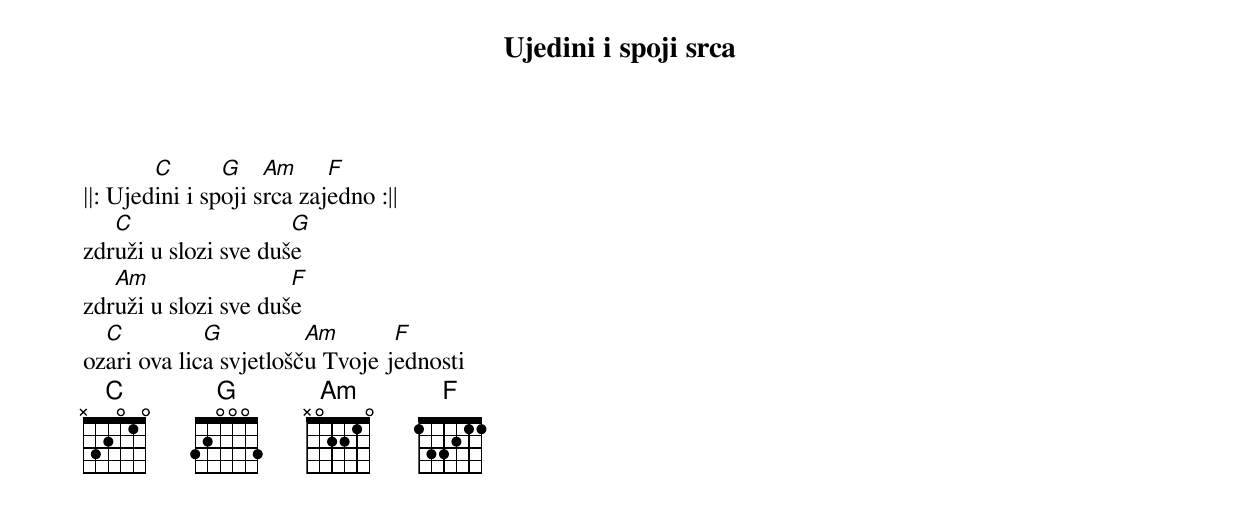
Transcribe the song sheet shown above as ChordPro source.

{title: Ujedini i spoji srca}
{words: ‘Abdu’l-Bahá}
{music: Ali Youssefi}
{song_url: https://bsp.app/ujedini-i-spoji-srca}

||: Ujed[C]ini i sp[G]oji s[Am]rca zaj[F]edno :||
zdr[C]uži u slozi sve duš[G]e
zdr[Am]uži u slozi sve duš[F]e
oz[C]ari ova lic[G]a svjetlošč[Am]u Tvoje j[F]ednosti
